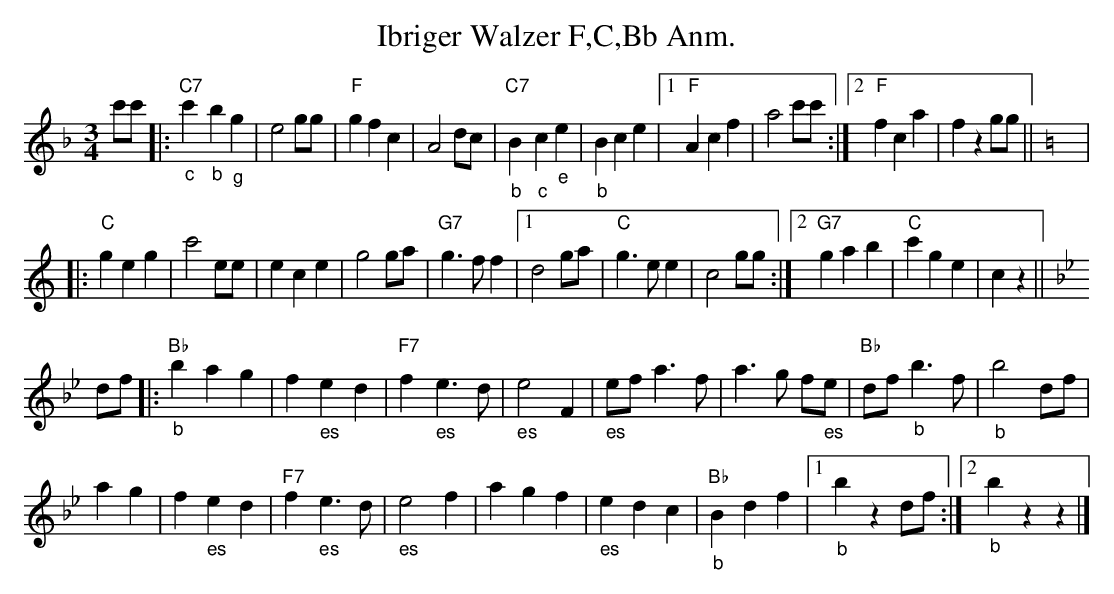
X:1
T: Ibriger Walzer F,C,Bb Anm.
M:3/4
L:1/4
K:F
c'/c'/ |: "C7""_c"c'"_b"b"_g"g | e2 g/g/ | "F"gfc | A2 d/c/ | "C7""_b"B"_c"c"_e"e | "_b"Bce |1 "F"Acf | a2 c'/c'/ :|2 "F"fca | f z g/g/ ||[K:C] |:
 "C"geg | c'2 e/e/ | ece | g2 g/a/ | "G7"g>f f |1 d2 g/a/ | "C"g>e e | c2 g/g/ :|2 "G7"gab | "C"c'ge | c z  || [K:Bb]
d/f/ |: "Bb""_b"bag | f"_es"ed | "F7"f"_es"e>d | "_es"e2 F | "_es"e/f/ a>f | a>g f/"_es"e/ | "Bb"d/f/ "_b"b>f | "_b"b2 d/f/ |
ag | f"_es"ed | "F7"f"_es"e>d | "_es"e2f | agf | "_es"edc | "Bb""_b"Bdf |1 "_b"b z d/f/ :|2 "_b"b zz |]
